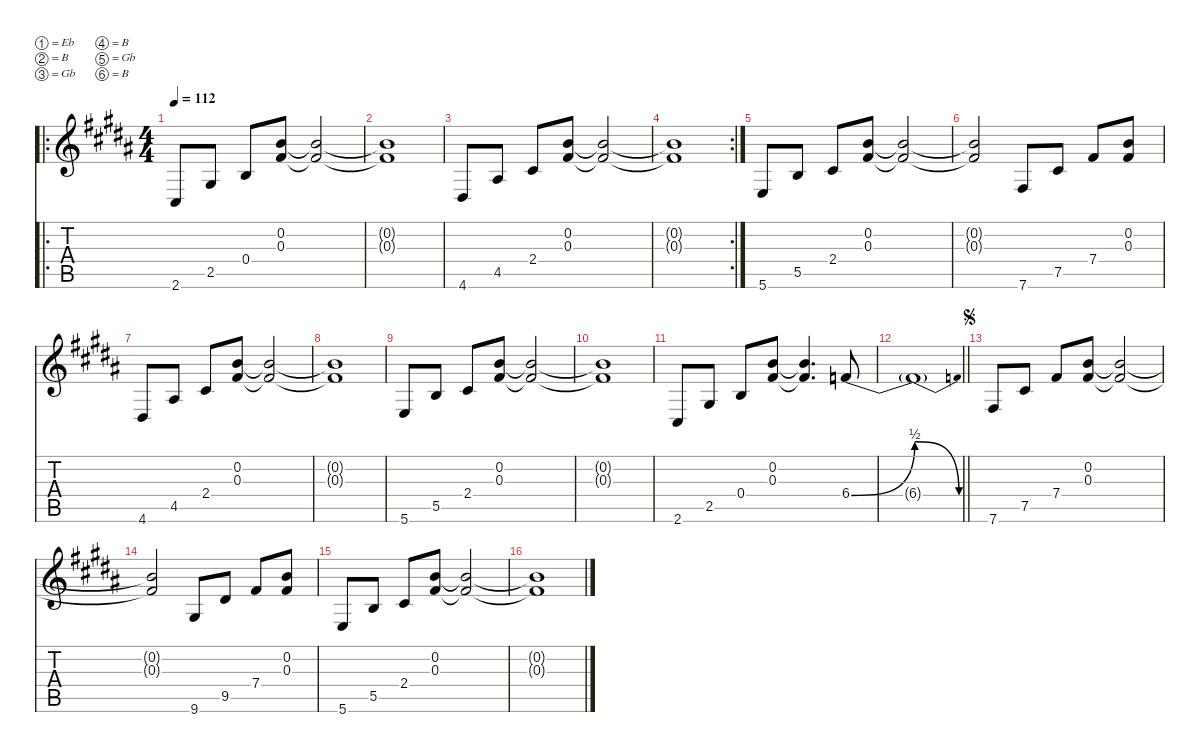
\defaultSystemsLayout 4
\hideDynamics
\bracketExtendMode nobrackets
\singleTrackTrackNamePolicy hidden
\otherSystemsTrackNameOrientation horizontal
\track ("Guitar 1" "jz.guit.") {instrument electricguitarjazz}
\staff {score tabs}
\tuning (Eb4 B3 Gb3 B2 Gb2 B1)
\ro
\ts (4 4)
\beaming (8 2 2 2 2)
\tempo 112
\clef g2
\ks g#minor
2.6{acc #}.8{dy f instrument electricguitarjazz beam Up} 2.5{acc #}.8{beam Up} 0.4{acc forcenatural}.8{beam Up} (0.2{acc forcenatural} 0.3{acc #}).8{beam Up} (0.2{t acc forcenatural} 0.3{t acc #}).2{beam Up} |
(0.2{t acc forcenatural} 0.3{t acc #}).1{beam Up} |
4.6{acc #}.8{beam Up} 4.5{acc #}.8{beam Up} 2.4{acc #}.8{beam Up} (0.2{acc forcenatural} 0.3{acc #}).8{beam Up} (0.2{t acc forcenatural} 0.3{t acc #}).2{beam Up} |
\rc 2
(0.2{t acc forcenatural} 0.3{t acc #}).1{beam Up} |
5.6{acc forcenatural}.8{beam Up} 5.5{acc forcenatural}.8{beam Up} 2.4{acc #}.8{beam Up} (0.2{acc forcenatural} 0.3{acc #}).8{beam Up} (0.2{t acc forcenatural} 0.3{t acc #}).2{beam Up} |
(0.2{t acc forcenatural} 0.3{t acc #}).2{beam Up} 7.6{acc #}.8{beam Up} 7.5{acc #}.8{beam Up} 7.4{acc #}.8{beam Up} (0.2{acc forcenatural} 0.3{acc #}).8{beam Up} |
4.6{acc #}.8{beam Up} 4.5{acc #}.8{beam Up} 2.4{acc #}.8{beam Up} (0.2{acc forcenatural} 0.3{acc #}).8{beam Up} (0.2{t acc forcenatural} 0.3{t acc #}).2{beam Up} |
(0.2{t acc forcenatural} 0.3{t acc #}).1{beam Up} |
5.6{acc forcenatural}.8{beam Up} 5.5{acc forcenatural}.8{beam Up} 2.4{acc #}.8{beam Up} (0.2{acc forcenatural} 0.3{acc #}).8{beam Up} (0.2{t acc forcenatural} 0.3{t acc #}).2{beam Up} |
(0.2{t acc forcenatural} 0.3{t acc #}).1{beam Up} |
2.6{acc #}.8{beam Up} 2.5{acc #}.8{beam Up} 0.4{acc forcenatural}.8{beam Up} (0.2{acc forcenatural} 0.3{acc #}).8{beam Up} (0.2{t acc forcenatural} 0.3{t acc #}).4{d beam Up} 6.4{be (bend 0 0 60 2) acc forcenatural}.8{beam Up} |
\barLineRight lightlight
6.4{be (release 0 2 60 0) t}.1{beam Up} |
\jump segno
7.6{acc #}.8{beam Up} 7.5{acc #}.8{beam Up} 7.4{acc #}.8{beam Up} (0.2{acc forcenatural} 0.3{acc #}).8{beam Up} (0.2{t acc forcenatural} 0.3{t acc #}).2{beam Up} |
(0.2{t acc forcenatural} 0.3{t acc #}).2{beam Up} 9.6{acc #}.8{beam Up} 9.5{acc #}.8{beam Up} 7.4{acc #}.8{beam Up} (0.2{acc forcenatural} 0.3{acc #}).8{beam Up} |
5.6{acc forcenatural}.8{beam Up} 5.5{acc forcenatural}.8{beam Up} 2.4{acc #}.8{beam Up} (0.2{acc forcenatural} 0.3{acc #}).8{beam Up} (0.2{t acc forcenatural} 0.3{t acc #}).2{beam Up} |
(0.2{t acc forcenatural} 0.3{t acc #}).1{beam Up}
